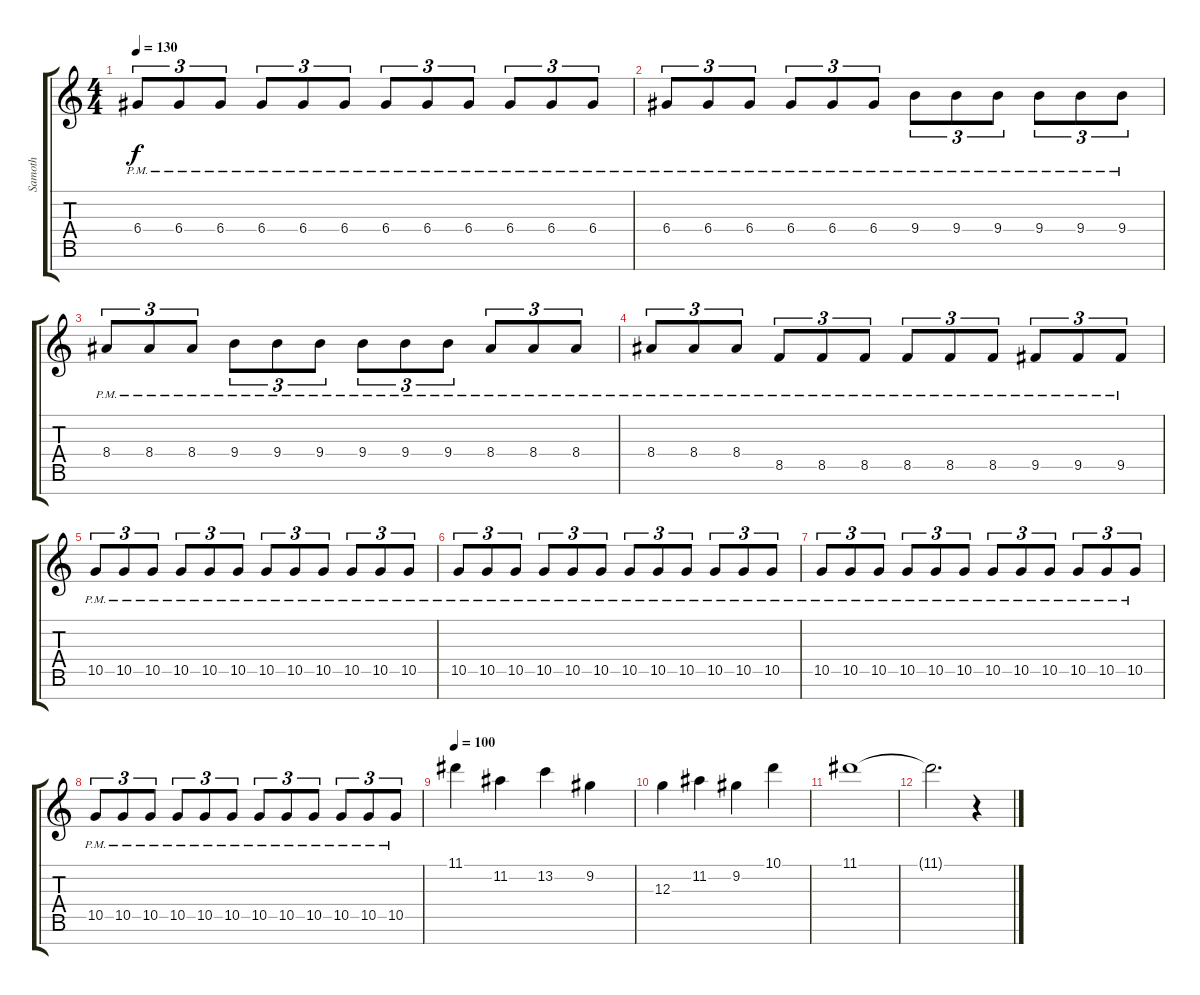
\track ("Samoth" "Samoth") {instrument distortionguitar}
\staff {score tabs}
\tuning (E4 B3 G3 D3 A2 E2 B1) {hide}
\ts (4 4)
\tempo 130
\clef g2
\ks c
6.4{pm}.8{tu (3 2) dy f} 6.4{pm}.8{tu (3 2)} 6.4{pm}.8{tu (3 2)} 6.4{pm}.8{tu (3 2)} 6.4{pm}.8{tu (3 2)} 6.4{pm}.8{tu (3 2)} 6.4{pm}.8{tu (3 2)} 6.4{pm}.8{tu (3 2)} 6.4{pm}.8{tu (3 2)} 6.4{pm}.8{tu (3 2)} 6.4{pm}.8{tu (3 2)} 6.4{pm}.8{tu (3 2)} |
6.4{pm}.8{tu (3 2)} 6.4{pm}.8{tu (3 2)} 6.4{pm}.8{tu (3 2)} 6.4{pm}.8{tu (3 2)} 6.4{pm}.8{tu (3 2)} 6.4{pm}.8{tu (3 2)} 9.4{pm}.8{tu (3 2)} 9.4{pm}.8{tu (3 2)} 9.4{pm}.8{tu (3 2)} 9.4{pm}.8{tu (3 2)} 9.4{pm}.8{tu (3 2)} 9.4{pm}.8{tu (3 2)} |
8.4{pm}.8{tu (3 2)} 8.4{pm}.8{tu (3 2)} 8.4{pm}.8{tu (3 2)} 9.4{pm}.8{tu (3 2)} 9.4{pm}.8{tu (3 2)} 9.4{pm}.8{tu (3 2)} 9.4{pm}.8{tu (3 2)} 9.4{pm}.8{tu (3 2)} 9.4{pm}.8{tu (3 2)} 8.4{pm}.8{tu (3 2)} 8.4{pm}.8{tu (3 2)} 8.4{pm}.8{tu (3 2)} |
8.4{pm}.8{tu (3 2)} 8.4{pm}.8{tu (3 2)} 8.4{pm}.8{tu (3 2)} 8.5{pm}.8{tu (3 2)} 8.5{pm}.8{tu (3 2)} 8.5{pm}.8{tu (3 2)} 8.5{pm}.8{tu (3 2)} 8.5{pm}.8{tu (3 2)} 8.5{pm}.8{tu (3 2)} 9.5{pm}.8{tu (3 2)} 9.5{pm}.8{tu (3 2)} 9.5{pm}.8{tu (3 2)} |
10.5{pm}.8{tu (3 2)} 10.5{pm}.8{tu (3 2)} 10.5{pm}.8{tu (3 2)} 10.5{pm}.8{tu (3 2)} 10.5{pm}.8{tu (3 2)} 10.5{pm}.8{tu (3 2)} 10.5{pm}.8{tu (3 2)} 10.5{pm}.8{tu (3 2)} 10.5{pm}.8{tu (3 2)} 10.5{pm}.8{tu (3 2)} 10.5{pm}.8{tu (3 2)} 10.5{pm}.8{tu (3 2)} |
10.5{pm}.8{tu (3 2)} 10.5{pm}.8{tu (3 2)} 10.5{pm}.8{tu (3 2)} 10.5{pm}.8{tu (3 2)} 10.5{pm}.8{tu (3 2)} 10.5{pm}.8{tu (3 2)} 10.5{pm}.8{tu (3 2)} 10.5{pm}.8{tu (3 2)} 10.5{pm}.8{tu (3 2)} 10.5{pm}.8{tu (3 2)} 10.5{pm}.8{tu (3 2)} 10.5{pm}.8{tu (3 2)} |
10.5{pm}.8{tu (3 2)} 10.5{pm}.8{tu (3 2)} 10.5{pm}.8{tu (3 2)} 10.5{pm}.8{tu (3 2)} 10.5{pm}.8{tu (3 2)} 10.5{pm}.8{tu (3 2)} 10.5{pm}.8{tu (3 2)} 10.5{pm}.8{tu (3 2)} 10.5{pm}.8{tu (3 2)} 10.5{pm}.8{tu (3 2)} 10.5{pm}.8{tu (3 2)} 10.5{pm}.8{tu (3 2)} |
10.5{pm}.8{tu (3 2)} 10.5{pm}.8{tu (3 2)} 10.5{pm}.8{tu (3 2)} 10.5{pm}.8{tu (3 2)} 10.5{pm}.8{tu (3 2)} 10.5{pm}.8{tu (3 2)} 10.5{pm}.8{tu (3 2)} 10.5{pm}.8{tu (3 2)} 10.5{pm}.8{tu (3 2)} 10.5{pm}.8{tu (3 2)} 10.5{pm}.8{tu (3 2)} 10.5{pm}.8{tu (3 2)} |
\tempo 100
11.1.4 11.2.4 13.2.4 9.2.4 |
12.3.4 11.2.4 9.2.4 10.1.4 |
11.1.1 |
11.1{t}.2{d} r.4
